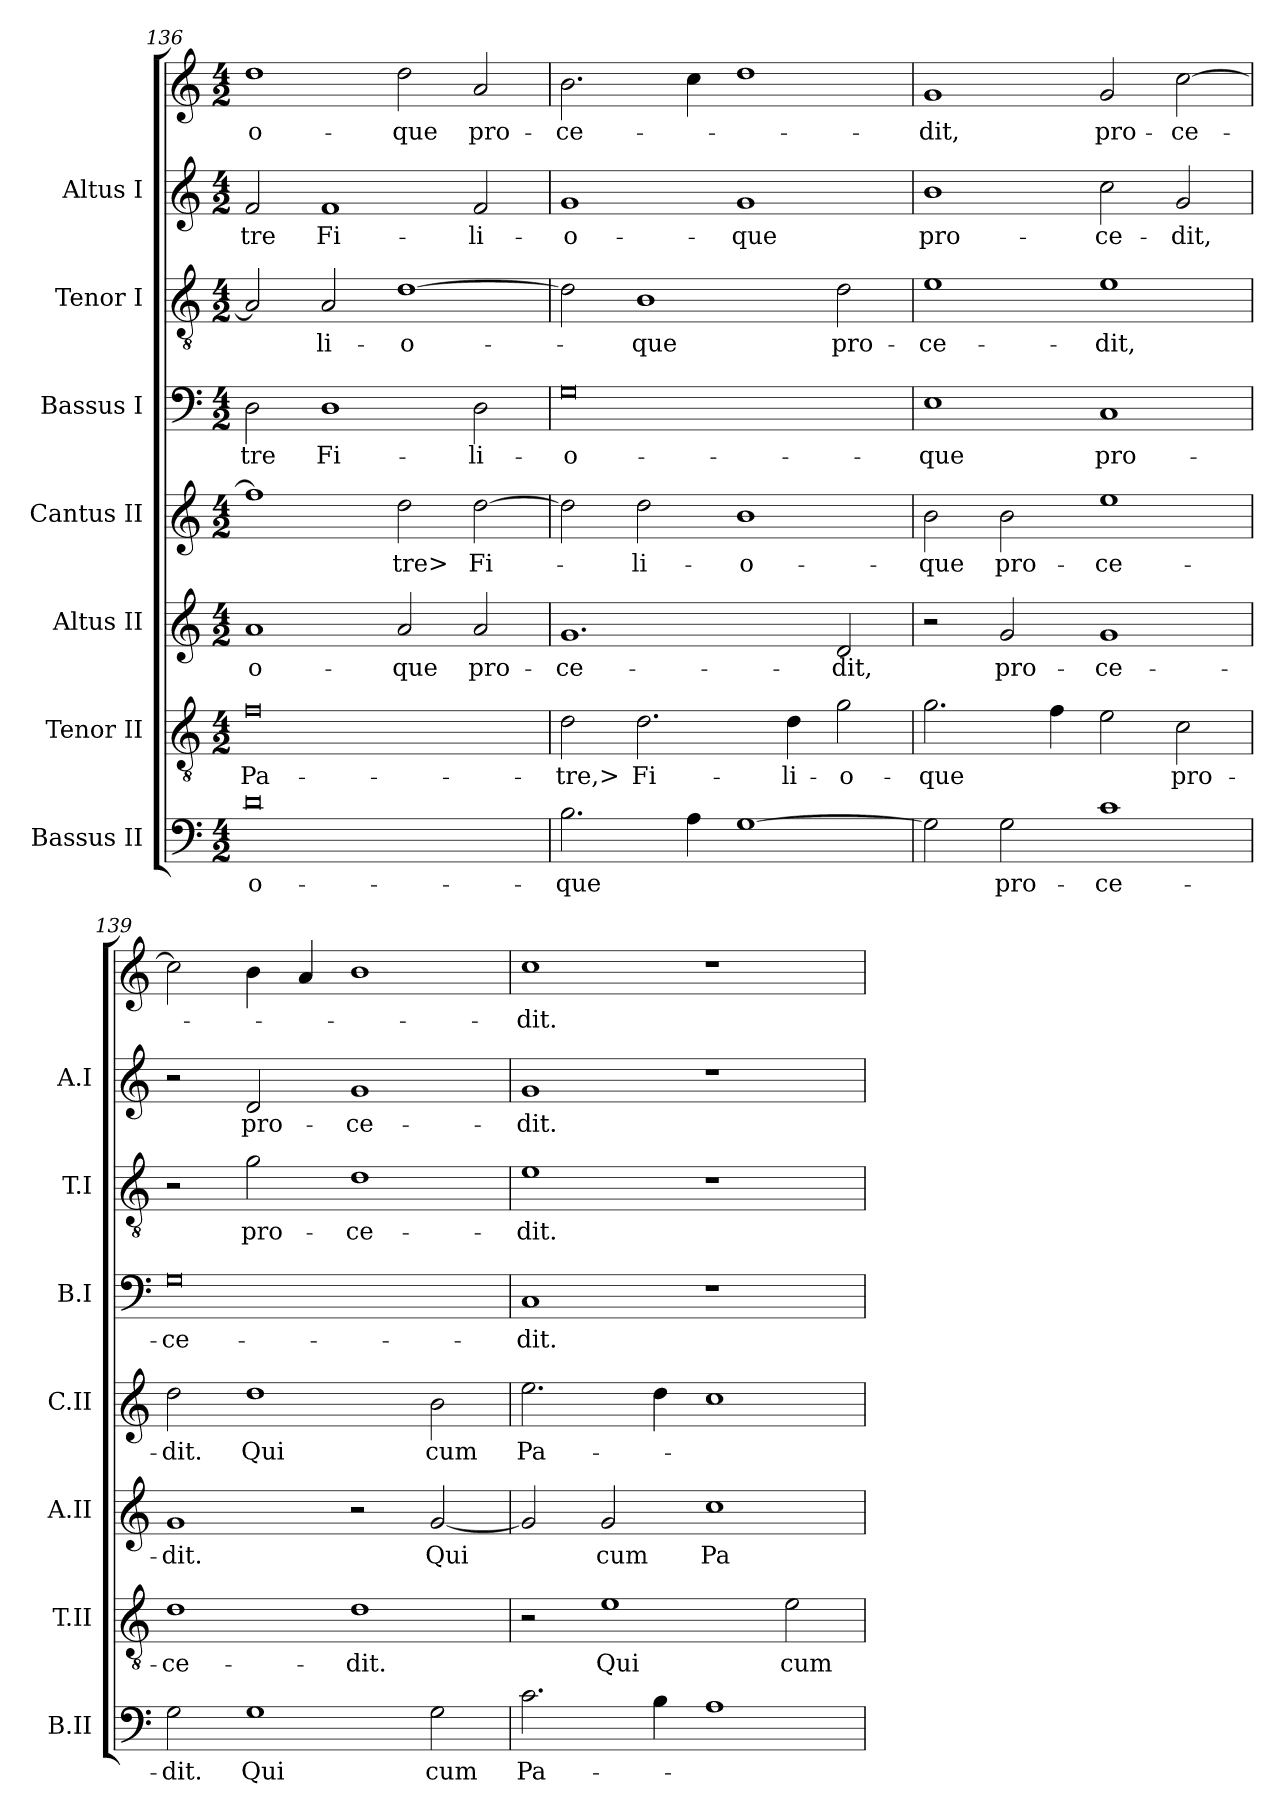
**kern	**text	**kern	**text	**kern	**text	**kern	**text	**kern	**text	**kern	**text	**kern	**text	**kern	**text
*part8	*part8	*part7	*part7	*part6	*part6	*part5	*part5	*part4	*part4	*part3	*part3	*part2	*part2	*part1	*part1
*staff8	*staff8	*staff7	*staff7	*staff6	*staff6	*staff5	*staff5	*staff4	*staff4	*staff3	*staff3	*staff2	*staff2	*staff1	*staff1
*I"Bassus II	*	*I"Tenor II	*	*I"Altus II	*	*I"Cantus II	*	*I"Bassus I	*	*I"Tenor I	*	*I"Altus I	*	*	*
*I'B.II	*	*I'T.II	*	*I'A.II	*	*I'C.II	*	*I'B.I	*	*I'T.I	*	*I'A.I	*	*	*
*clefF4	*	*clefGv2	*	*clefG2	*	*clefG2	*	*clefF4	*	*clefGv2	*	*clefG2	*	*clefG2	*
*	*	*ITrd7c12	*	*	*	*	*	*	*	*ITrd7c12	*	*	*	*	*
*k[]	*	*k[]	*	*k[]	*	*k[]	*	*k[]	*	*k[]	*	*k[]	*	*k[]	*
*C:	*	*C:	*	*C:	*	*C:	*	*C:	*	*C:	*	*C:	*	*C:	*
*M4/2	*	*M4/2	*	*M4/2	*	*M4/2	*	*M4/2	*	*M4/2	*	*M4/2	*	*M4/2	*
=136	=136	=136	=136	=136	=136	=136	=136	=136	=136	=136	=136	=136	=136	=136	=136
0d\	-o-	0F\	Pa-	1a/	-o-	1ff\]	.	2D\	-tre	2AA/]	.	2f/	-tre	1dd\	-o-
.	.	.	.	.	.	.	.	1D\	Fi-	2AA/	-li-	1f/	Fi-	.	.
.	.	.	.	2a/	-que	2dd\	tre>	.	.	[1D\	-o-	.	.	2dd\	-que
.	.	.	.	2a/	pro-	[2dd\	Fi-	2D\	-li-	.	.	2f/	-li-	2a/	pro-
=137	=137	=137	=137	=137	=137	=137	=137	=137	=137	=137	=137	=137	=137	=137	=137
2.B\	-que	2D\	-tre,>	1.g/	-ce-	2dd\]	.	0G\	-o-	2D\]	.	1g/	-o-	2.b\	-ce-
.	.	2.D\	Fi-	.	.	2dd\	-li-	.	.	1BB\	-que	.	.	.	.
4A\	.	.	.	.	.	.	.	.	.	.	.	.	.	4cc\	.
[1G\	.	.	.	.	.	1b\	-o-	.	.	.	.	1g/	-que	1dd\	.
.	.	4D\	-li-	.	.	.	.	.	.	.	.	.	.	.	.
.	.	2G\	-o-	2d/	-dit,	.	.	.	.	2D\	pro-	.	.	.	.
=138	=138	=138	=138	=138	=138	=138	=138	=138	=138	=138	=138	=138	=138	=138	=138
2G\]	.	2.G\	-que	2r	.	2b\	-que	1E\	-que	1E\	-ce-	1b\	pro-	1g/	-dit,
2G\	pro-	.	.	2g/	pro-	2b\	pro-	.	.	.	.	.	.	.	.
.	.	4F\	.	.	.	.	.	.	.	.	.	.	.	.	.
1c\	-ce-	2E\	.	1g/	-ce-	1ee\	-ce-	1C/	pro-	1E\	-dit,	2cc\	-ce-	2g/	pro-
.	.	2C\	pro-	.	.	.	.	.	.	.	.	2g/	-dit,	[2cc\	-ce-
=139	=139	=139	=139	=139	=139	=139	=139	=139	=139	=139	=139	=139	=139	=139	=139
2G\	-dit.	1D\	-ce-	1g/	-dit.	2dd\	-dit.	0G\	-ce-	2r	.	2r	.	2cc\]	.
1G\	Qui	.	.	.	.	1dd\	Qui	.	.	2G\	pro-	2d/	pro-	4b\	.
.	.	.	.	.	.	.	.	.	.	.	.	.	.	4a/	.
.	.	1D\	-dit.	2r	.	.	.	.	.	1D\	-ce-	1g/	-ce-	1b\	.
2G\	cum	.	.	[2g/	Qui	2b\	cum	.	.	.	.	.	.	.	.
=140	=140	=140	=140	=140	=140	=140	=140	=140	=140	=140	=140	=140	=140	=140	=140
2.c\	Pa-	2r	.	2g/]	.	2.ee\	Pa-	1C/	-dit.	1E\	-dit.	1g/	-dit.	1cc\	-dit.
.	.	1E\	Qui	2g/	cum	.	.	.	.	.	.	.	.	.	.
4B\	.	.	.	.	.	4dd\	.	.	.	.	.	.	.	.	.
1A\	.	.	.	1cc\	Pa-	1cc\	.	1r	.	1r	.	1r	.	1r	.
.	.	2E\	cum	.	.	.	.	.	.	.	.	.	.	.	.
=	=	=	=	=	=	=	=	=	=	=	=	=	=	=	=
*-	*-	*-	*-	*-	*-	*-	*-	*-	*-	*-	*-	*-	*-	*-	*-
